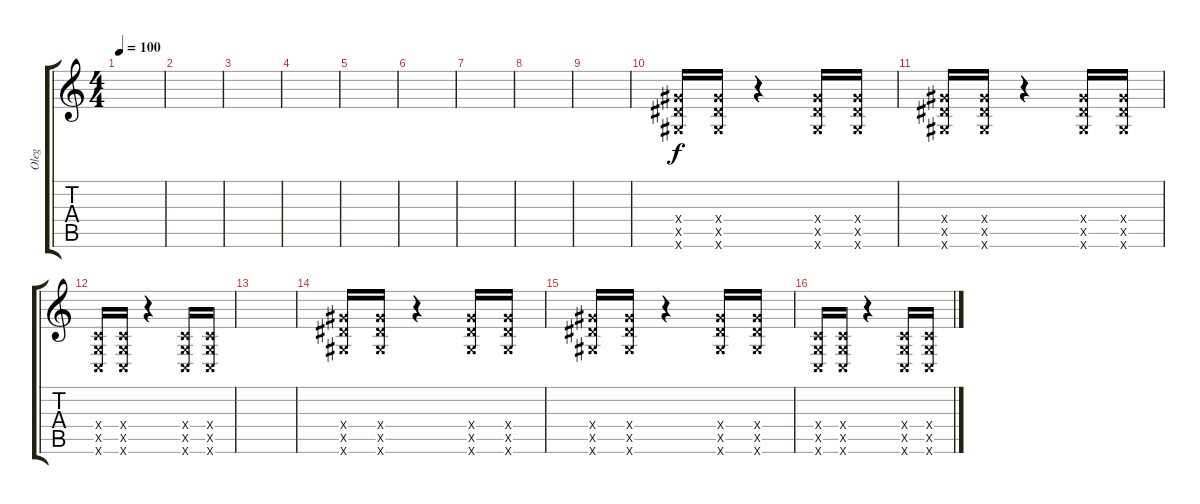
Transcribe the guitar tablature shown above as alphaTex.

\track ("Oleg" "Oleg") {instrument overdrivenguitar}
\staff {score tabs}
\tuning (D4 A3 F3 C3 G2 C2) {hide}
\ts (4 4)
\tempo 100
\clef g2
\ks c
|
|
|
|
|
|
|
|
|
(8.4{x} 8.5{x} 8.6{x}).16 (8.4{x} 8.5{x} 8.6{x}).16 r.4 (8.4{x} 8.5{x} 8.6{x}).16 (8.4{x} 8.5{x} 8.6{x}).16 |
(8.4{x} 8.5{x} 8.6{x}).16 (8.4{x} 8.5{x} 8.6{x}).16 r.4 (8.4{x} 8.5{x} 8.6{x}).16 (8.4{x} 8.5{x} 8.6{x}).16 |
(0.4{x} 0.5{x} 0.6{x}).16 (0.4{x} 0.5{x} 0.6{x}).16 r.4 (0.4{x} 0.5{x} 0.6{x}).16 (0.4{x} 0.5{x} 0.6{x}).16 |
|
(8.4{x} 8.5{x} 8.6{x}).16 (8.4{x} 8.5{x} 8.6{x}).16 r.4 (8.4{x} 8.5{x} 8.6{x}).16 (8.4{x} 8.5{x} 8.6{x}).16 |
(8.4{x} 8.5{x} 8.6{x}).16 (8.4{x} 8.5{x} 8.6{x}).16 r.4 (8.4{x} 8.5{x} 8.6{x}).16 (8.4{x} 8.5{x} 8.6{x}).16 |
(0.4{x} 0.5{x} 0.6{x}).16 (0.4{x} 0.5{x} 0.6{x}).16 r.4 (0.4{x} 0.5{x} 0.6{x}).16 (0.4{x} 0.5{x} 0.6{x}).16
